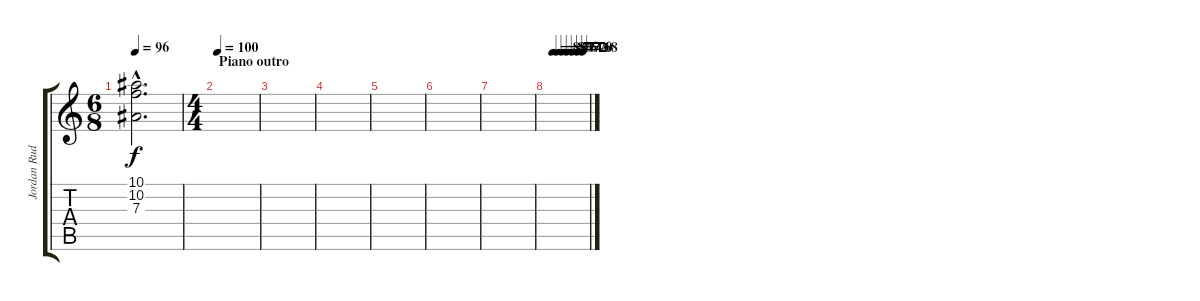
\track ("Jordan Rudess" "Jordan Rud") {instrument lead1square}
\staff {score tabs}
\tuning (C5 G4 Eb4 Bb3 F3 C3) {hide}
\ts (6 8)
\tempo 96
\clef g2
\ks c
(10.1{hac t} 10.2{hac t} 7.3{hac t}).2{d dy f} |
\ts (4 4)
\section ("" "Piano outro")
\tempo 100
|
|
|
|
|
|
\tempo (88 0.125)
\tempo (80 0.25)
\tempo (76 0.375)
\tempo (74 0.5)
\tempo (72 0.625)
\tempo (70 0.75)
\tempo (68 0.875)
